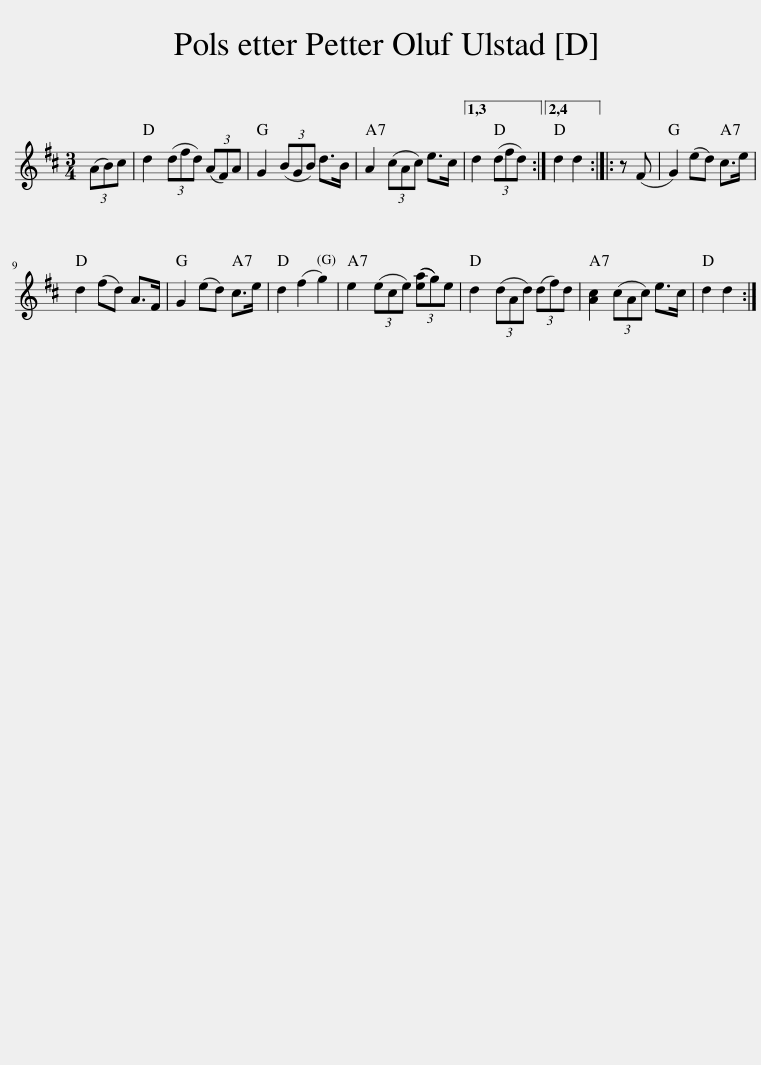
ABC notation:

X:1
L:1/8
M:3/4
I:linebreak $
K:D
V:1 treble
V:1
 (3(AB)c | d2 (3(dfd) (3(AF)A | G2 (3(BGB) d>B | A2 (3(cAc) e>c |1,3 d2 (3(dfd) :|2,4 %5
 d2 d2 :: z (F | G2) (ed) c>e |$ d2 (fd) A>F | G2 (ed) c>e | %10
 d2 (f2 g2) | e2 (3(ece) (3(([ea]g))e | d2 (3(dAd) (3(df)d | [Ac]2 (3(cAc) e>c | d2 d2 :| %15
